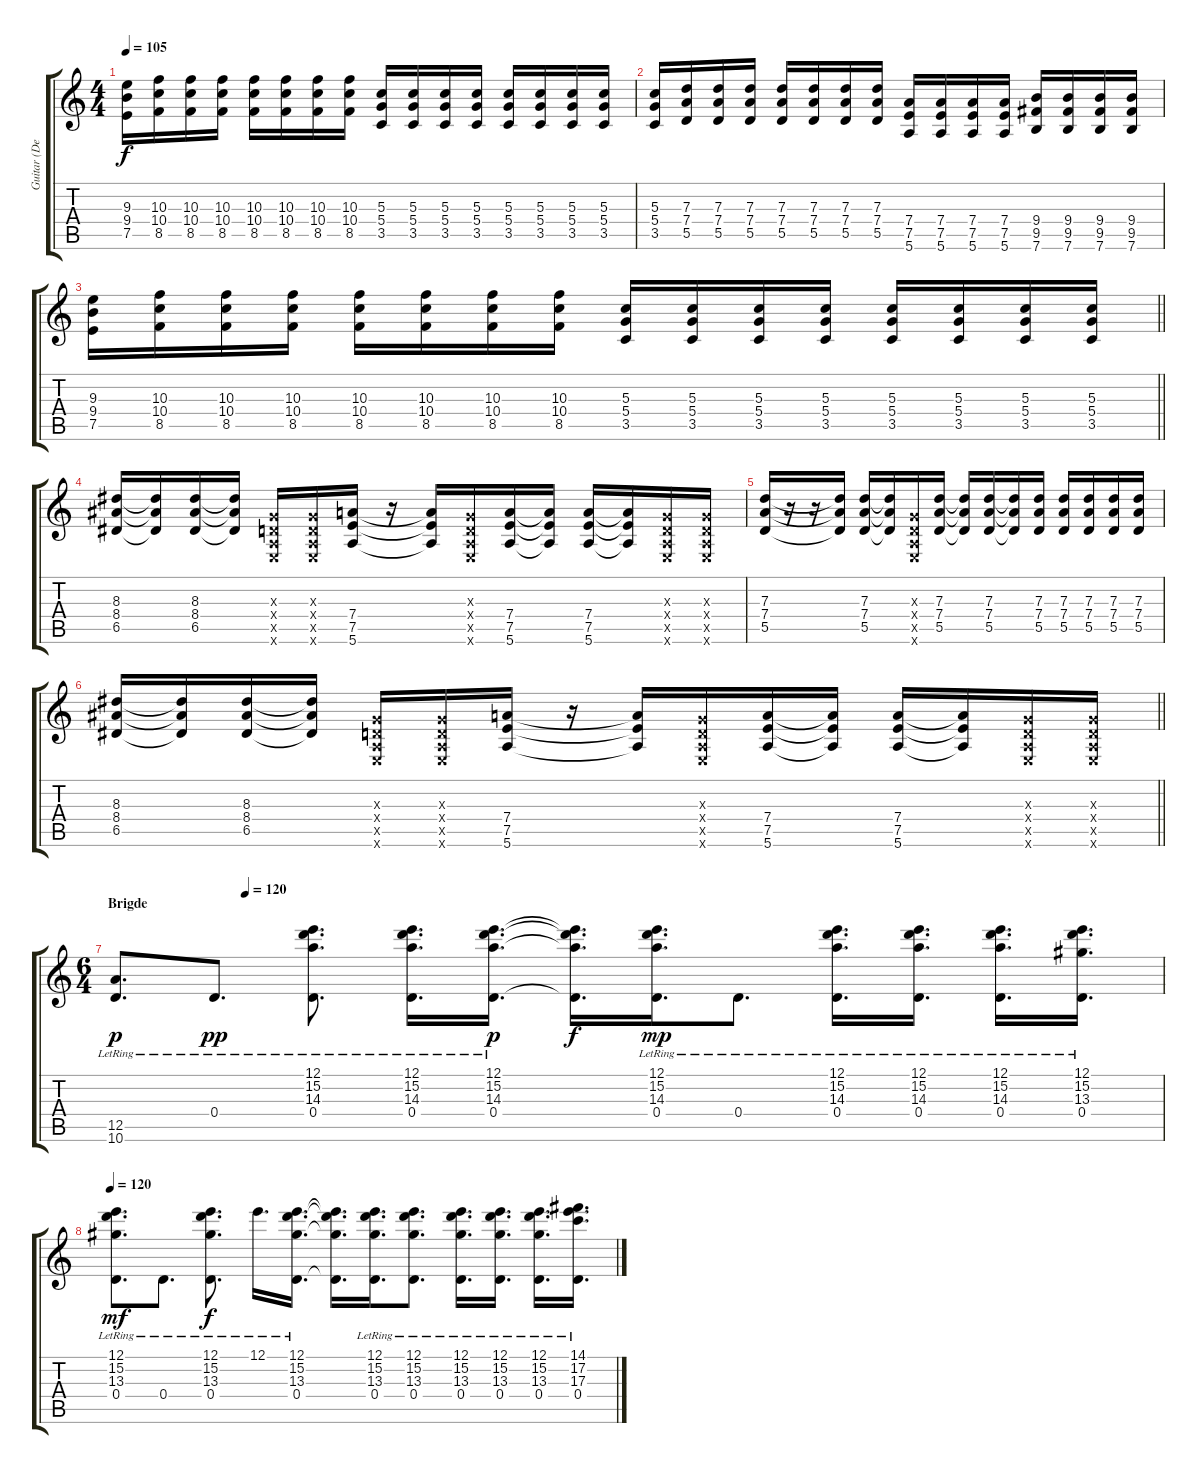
\track ("Guitar (Dean DeLeo)" "Guitar (De") {instrument overdrivenguitar}
\staff {score tabs}
\tuning (E4 B3 G3 D3 A2 E2) {hide}
\ts (4 4)
\tempo 105
\clef g2
\ks c
(9.3 9.4 7.5).16{dy f} (10.3 10.4 8.5).16 (10.3 10.4 8.5).16 (10.3 10.4 8.5).16 (10.3 10.4 8.5).16 (10.3 10.4 8.5).16 (10.3 10.4 8.5).16 (10.3 10.4 8.5).16 (5.3 5.4 3.5).16 (5.3 5.4 3.5).16 (5.3 5.4 3.5).16 (5.3 5.4 3.5).16 (5.3 5.4 3.5).16 (5.3 5.4 3.5).16 (5.3 5.4 3.5).16 (5.3 5.4 3.5).16 |
(5.3 5.4 3.5).16 (7.3 7.4 5.5).16 (7.3 7.4 5.5).16 (7.3 7.4 5.5).16 (7.3 7.4 5.5).16 (7.3 7.4 5.5).16 (7.3 7.4 5.5).16 (7.3 7.4 5.5).16 (7.4 7.5 5.6).16 (7.4 7.5 5.6).16 (7.4 7.5 5.6).16 (7.4 7.5 5.6).16 (9.4 9.5 7.6).16 (9.4 9.5 7.6).16 (9.4 9.5 7.6).16 (9.4 9.5 7.6).16 |
\barLineRight lightlight
(9.3 9.4 7.5).16 (10.3 10.4 8.5).16 (10.3 10.4 8.5).16 (10.3 10.4 8.5).16 (10.3 10.4 8.5).16 (10.3 10.4 8.5).16 (10.3 10.4 8.5).16 (10.3 10.4 8.5).16 (5.3 5.4 3.5).16 (5.3 5.4 3.5).16 (5.3 5.4 3.5).16 (5.3 5.4 3.5).16 (5.3 5.4 3.5).16 (5.3 5.4 3.5).16 (5.3 5.4 3.5).16 (5.3 5.4 3.5).16 |
(8.3 8.4 6.5).16 (8.3{t} 8.4{t} 6.5{t}).16 (8.3 8.4 6.5).16 (8.3{t} 8.4{t} 6.5{t}).16 (0.3{x} 0.4{x} 0.5{x} 0.6{x}).16 (0.3{x} 0.4{x} 0.5{x} 0.6{x}).16 (7.4 7.5 5.6).16 r.16 (7.4{t} 7.5{t} 5.6{t}).16 (0.3{x} 0.4{x} 0.5{x} 0.6{x}).16 (7.4 7.5 5.6).16 (7.4{t} 7.5{t} 5.6{t}).16 (7.4 7.5 5.6).16 (7.4{t} 7.5{t} 5.6{t}).16 (0.3{x} 0.4{x} 0.5{x} 0.6{x}).16 (0.3{x} 0.4{x} 0.5{x} 0.6{x}).16 |
(7.3 7.4 5.5).16 r.16 r.16 (7.3{t} 7.4{t} 5.5{t}).16 (7.3 7.4 5.5).16 (7.3{t} 7.4{t} 5.5{t}).16 (0.3{x} 0.4{x} 0.5{x} 0.6{x}).16 (7.3 7.4 5.5).16 (7.3{t} 7.4{t} 5.5{t}).16 (7.3 7.4 5.5).16 (7.3{t} 7.4{t} 5.5{t}).16 (7.3 7.4 5.5).16 (7.3 7.4 5.5).16 (7.3 7.4 5.5).16 (7.3 7.4 5.5).16 (7.3 7.4 5.5).16 |
\barLineRight lightlight
(8.3 8.4 6.5).16 (8.3{t} 8.4{t} 6.5{t}).16 (8.3 8.4 6.5).16 (8.3{t} 8.4{t} 6.5{t}).16 (0.3{x} 0.4{x} 0.5{x} 0.6{x}).16 (0.3{x} 0.4{x} 0.5{x} 0.6{x}).16 (7.4 7.5 5.6).16 r.16 (7.4{t} 7.5{t} 5.6{t}).16 (0.3{x} 0.4{x} 0.5{x} 0.6{x}).16 (7.4 7.5 5.6).16 (7.4{t} 7.5{t} 5.6{t}).16 (7.4 7.5 5.6).16 (7.4{t} 7.5{t} 5.6{t}).16 (0.3{x} 0.4{x} 0.5{x} 0.6{x}).16 (0.3{x} 0.4{x} 0.5{x} 0.6{x}).16 |
\ts (6 4)
\section ("" "Brigde")
\tempo (120 0.125)
(12.5{lr} 10.6).8{d dy p} 0.4{lr}.8{d dy pp volume 8 instrument electricguitarjazz} (12.1{lr} 15.2{lr} 14.3{lr} 0.4{lr}).8{d} (12.1{lr} 15.2{lr} 14.3{lr} 0.4{lr}).16{d} (12.1{lr} 15.2{lr} 14.3{lr} 0.4{lr}).16{d dy p} (12.1{t} 15.2{t} 14.3{t} 0.4{t}).16{d dy f} (12.1{lr} 15.2{lr} 14.3{lr} 0.4{lr}).16{d dy mp} 0.4{lr}.8{d} (12.1{lr} 15.2{lr} 14.3{lr} 0.4{lr}).16{d} (12.1{lr} 15.2{lr} 14.3{lr} 0.4{lr}).16{d} (12.1{lr} 15.2{lr} 14.3{lr} 0.4{lr}).16{d} (12.1{lr} 15.2{lr} 13.3{lr} 0.4{lr}).16{d} |
\tempo 120
(12.1{lr} 15.2{lr} 13.3{lr} 0.4{lr}).8{d dy mf volume 8 instrument electricguitarjazz} 0.4{lr}.8{d} (12.1{lr} 15.2{lr} 13.3{lr} 0.4{lr}).8{d dy f} 12.1{lr}.16{d} (12.1{lr} 15.2{lr} 13.3{lr} 0.4{lr}).16{d} (12.1{t} 15.2{t} 13.3{t} 0.4{t}).16{d} (12.1{lr} 15.2{lr} 13.3{lr} 0.4{lr}).16{d} (12.1{lr} 15.2{lr} 13.3{lr} 0.4{lr}).8{d} (12.1{lr} 15.2{lr} 13.3{lr} 0.4{lr}).16{d} (12.1{lr} 15.2{lr} 13.3{lr} 0.4{lr}).16{d} (12.1 15.2 13.3 0.4{lr}).16{d} (14.1{lr} 17.2{lr} 17.3{lr} 0.4{lr}).16{d}
